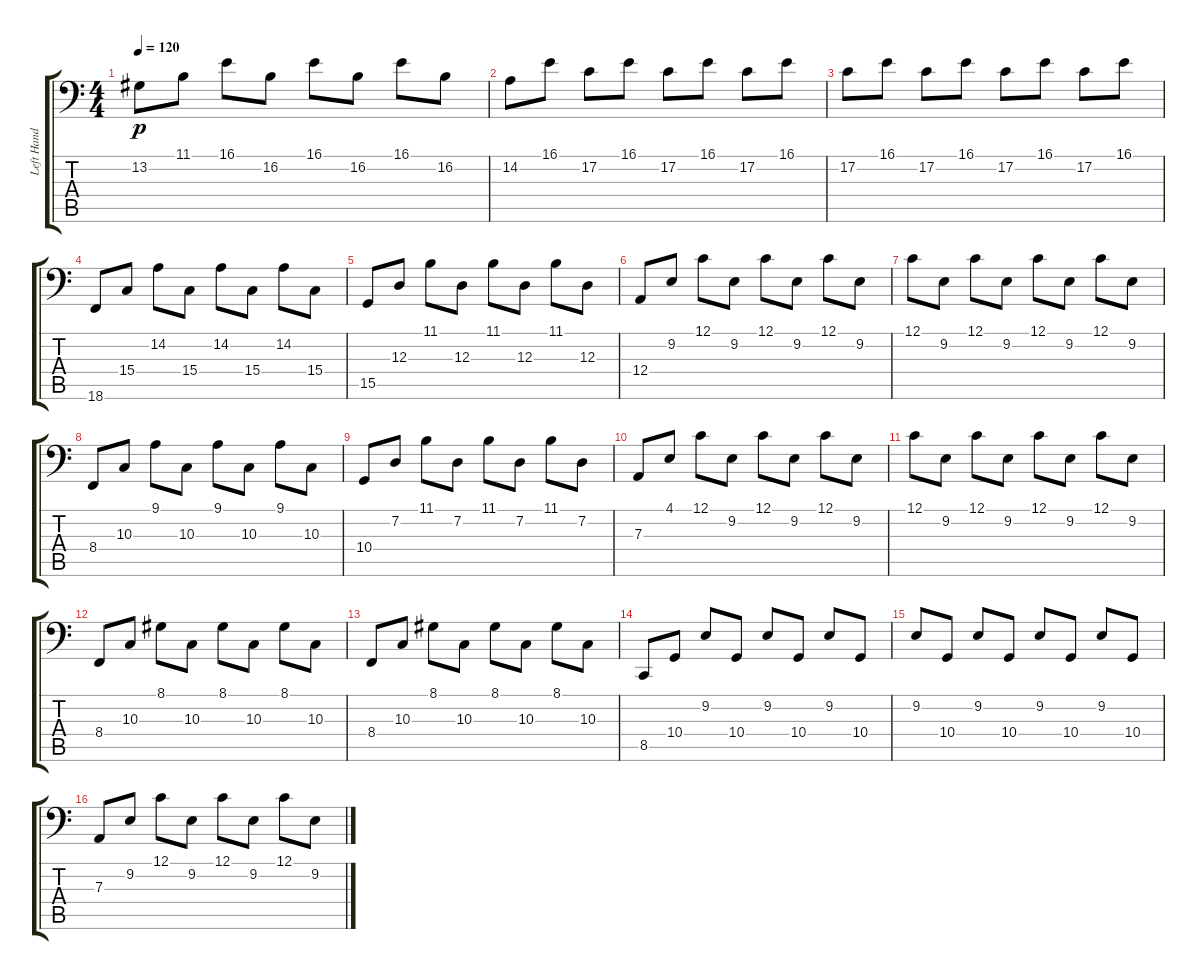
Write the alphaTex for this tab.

\track ("Left Hand - F Major" "Left Hand ") {instrument acousticgrandpiano}
\staff {score tabs}
\tuning (C3 G2 D2 A1 E1 B0) {hide}
\ts (4 4)
\tempo 120
\clef f4
\ks c
13.2.8{dy p} 11.1.8 16.1.8 16.2.8 16.1.8 16.2.8 16.1.8 16.2.8 |
14.2.8 16.1.8 17.2.8 16.1.8 17.2.8 16.1.8 17.2.8 16.1.8 |
17.2.8 16.1.8 17.2.8 16.1.8 17.2.8 16.1.8 17.2.8 16.1.8 |
18.6.8 15.4.8 14.2.8 15.4.8 14.2.8 15.4.8 14.2.8 15.4.8 |
15.5.8 12.3.8 11.1.8 12.3.8 11.1.8 12.3.8 11.1.8 12.3.8 |
12.4.8 9.2.8 12.1.8 9.2.8 12.1.8 9.2.8 12.1.8 9.2.8 |
12.1.8 9.2.8 12.1.8 9.2.8 12.1.8 9.2.8 12.1.8 9.2.8 |
8.4.8 10.3.8 9.1.8 10.3.8 9.1.8 10.3.8 9.1.8 10.3.8 |
10.4.8 7.2.8 11.1.8 7.2.8 11.1.8 7.2.8 11.1.8 7.2.8 |
7.3.8 4.1.8 12.1.8 9.2.8 12.1.8 9.2.8 12.1.8 9.2.8 |
12.1.8 9.2.8 12.1.8 9.2.8 12.1.8 9.2.8 12.1.8 9.2.8 |
8.4.8 10.3.8 8.1.8 10.3.8 8.1.8 10.3.8 8.1.8 10.3.8 |
8.4.8 10.3.8 8.1.8 10.3.8 8.1.8 10.3.8 8.1.8 10.3.8 |
8.5.8 10.4.8 9.2.8 10.4.8 9.2.8 10.4.8 9.2.8 10.4.8 |
9.2.8 10.4.8 9.2.8 10.4.8 9.2.8 10.4.8 9.2.8 10.4.8 |
7.3.8 9.2.8 12.1.8 9.2.8 12.1.8 9.2.8 12.1.8 9.2.8
